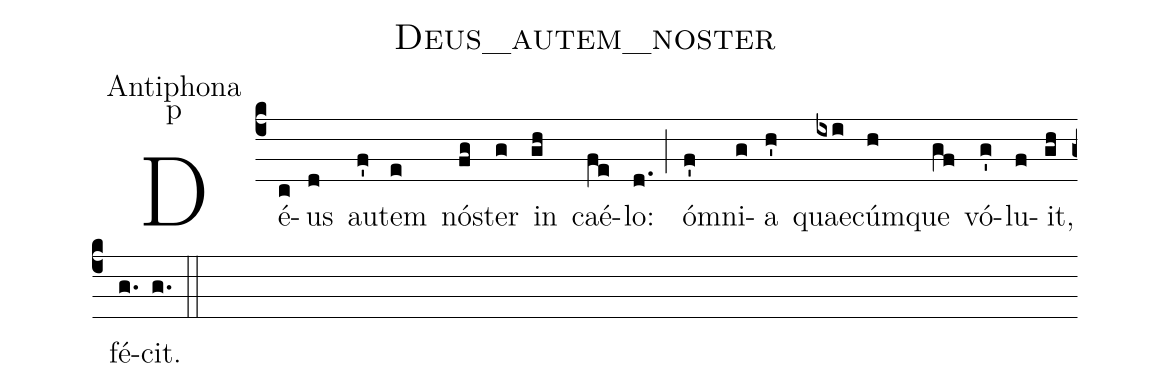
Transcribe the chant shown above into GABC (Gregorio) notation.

name:Deus_autem_noster;
office-part:Antiphona;
mode:p;
%%
(c4) Dé(c)us(d) au(f')tem(e) nó(fg)ster(g) in(gh) caé(fe)lo:(d.) (;) ó(f')mni(g)a(h') quae(ixi)cúm(h)que(gf) vó(g')lu(f)it,(gh) fé(g.)cit.(g.) (::)
